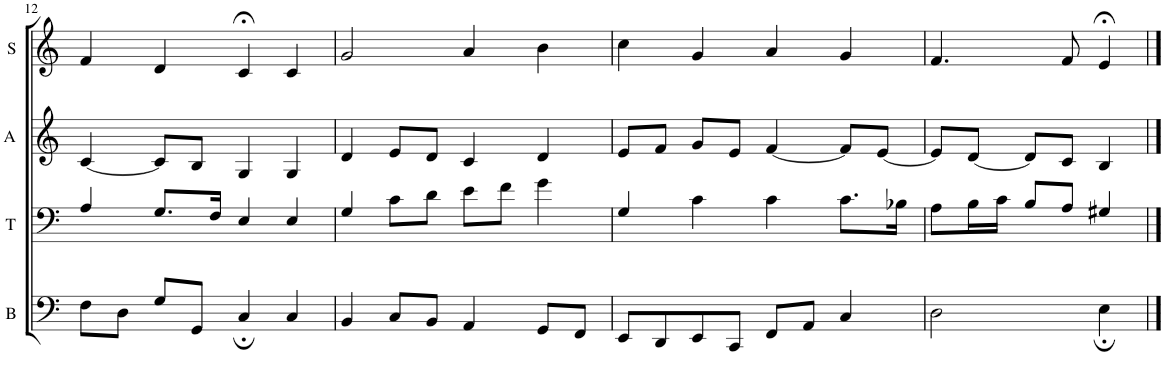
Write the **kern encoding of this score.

**kern	**kern	**kern	**kern
*part4	*part3	*part2	*part1
*staff4	*staff3	*staff2	*staff1
*I"B	*I"T	*I"A	*I"S
*I'B	*I'T	*I'A	*I'S
!!LO:PB:g=z
*clefF4	*clefF4	*clefG2	*clefG2
*k[]	*k[]	*k[]	*k[]
*M4/4	*M4/4	*M4/4	*M4/4
=12	=12	=12	=12
8F\L	4A/	[4c/	4f/
8D\J	.	.	.
8G/L	8.G/L	8c/L]	4d/
8GG/J	.	8B/J	.
.	16F/Jk	.	.
4C;/	4E/	4G/	4c;</
4C/	4E/	4G/	4c/
=13	=13	=13	=13
4BB/	4G/	4d/	2g/
8C/L	8c\L	8e/L	.
8BB/J	8d\J	8d/J	.
4AA/	8e\L	4c/	4a/
.	8f\J	.	.
8GG/L	4g\	4d/	4b\
8FF/J	.	.	.
=14	=14	=14	=14
8EE/L	4G/	8e/L	4cc\
8DD/	.	8f/J	.
8EE/	4c\	8g/L	4g/
8CC/J	.	8e/J	.
8FF/L	4c\	[4f/	4a/
8AA/J	.	.	.
4C/	8.c\L	8f/L]	4g/
.	.	[8e/J	.
.	16B-X\Jk	.	.
=15	=15	=15	=15
2D\	8A\L	8e/L]	4.f/
.	16B\L	[8d/J	.
.	16c\JJ	.	.
.	8B/L	8d/L]	.
.	8A/J	8c/J	8f/
4E;\	4G#X/	4B/	4e;</
==	==	==	==
*-	*-	*-	*-
